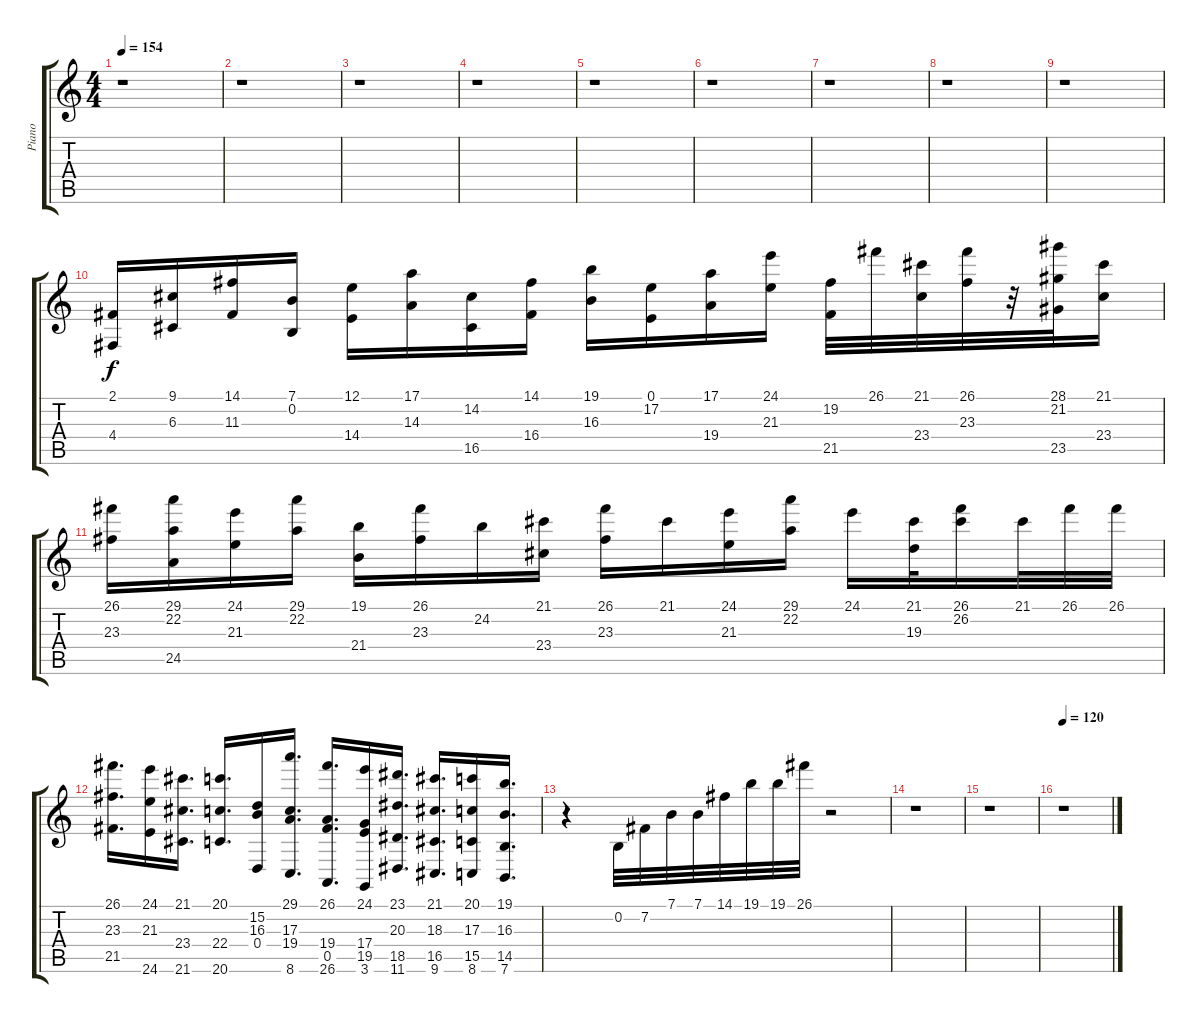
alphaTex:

\track ("Piano" "Piano") {instrument acousticgrandpiano}
\staff {score tabs}
\tuning (E4 B3 G3 D3 A2 E2) {hide}
\ts (4 4)
\tempo 154
\clef g2
\ks c
r.1{dy f} |
r.1 |
r.1 |
r.1 |
r.1 |
r.1 |
r.1 |
r.1 |
r.1 |
(2.1 4.4).16 (9.1 6.3).16 (14.1 11.3).16 (7.1 0.2).16 (12.1 14.4).16 (17.1 14.3).16 (14.2 16.5).16 (14.1 16.4).16 (19.1 16.3).16 (0.1 17.2).16 (17.1 19.4).16 (24.1 21.3).16 (19.2 21.5).32 26.1.32 (21.1 23.4).32 (26.1 23.3).32 r.32 (28.1 21.2 23.5).32 (21.1 23.4).16 |
(26.1 23.3).16 (29.1 22.2 24.5).16 (24.1 21.3).16 (29.1 22.2).16 (19.1 21.4).16 (26.1 23.3).16 24.2.16 (21.1 23.4).16 (26.1 23.3).16 21.1.16 (24.1 21.3).16 (29.1 22.2).16 24.1.16 (21.1 19.3).32 (26.1 26.2).16 21.1.32 26.1.32 26.1.32 |
(26.1 23.3 21.5).16{d} (24.1 21.3 24.6).16 (21.1 23.4 21.6).16{d} (20.1 22.4 20.6).16{d} (15.2 16.3 0.4).16 (29.1 17.3 19.4 8.6).16{d} (26.1 19.4 0.5 26.6).16{d} (24.1 17.4 19.5 3.6).16 (23.1 20.3 18.5 11.6).16{d} (21.1 18.3 16.5 9.6).16{d} (20.1 17.3 15.5 8.6).16 (19.1 16.3 14.5 7.6).16{d} |
r.4 0.2.32 7.2.32 7.1.32 7.1.32 14.1.32 19.1.32 19.1.32 26.1.32 r.2 |
r.1 |
r.1 |
\tempo 120
r.1
